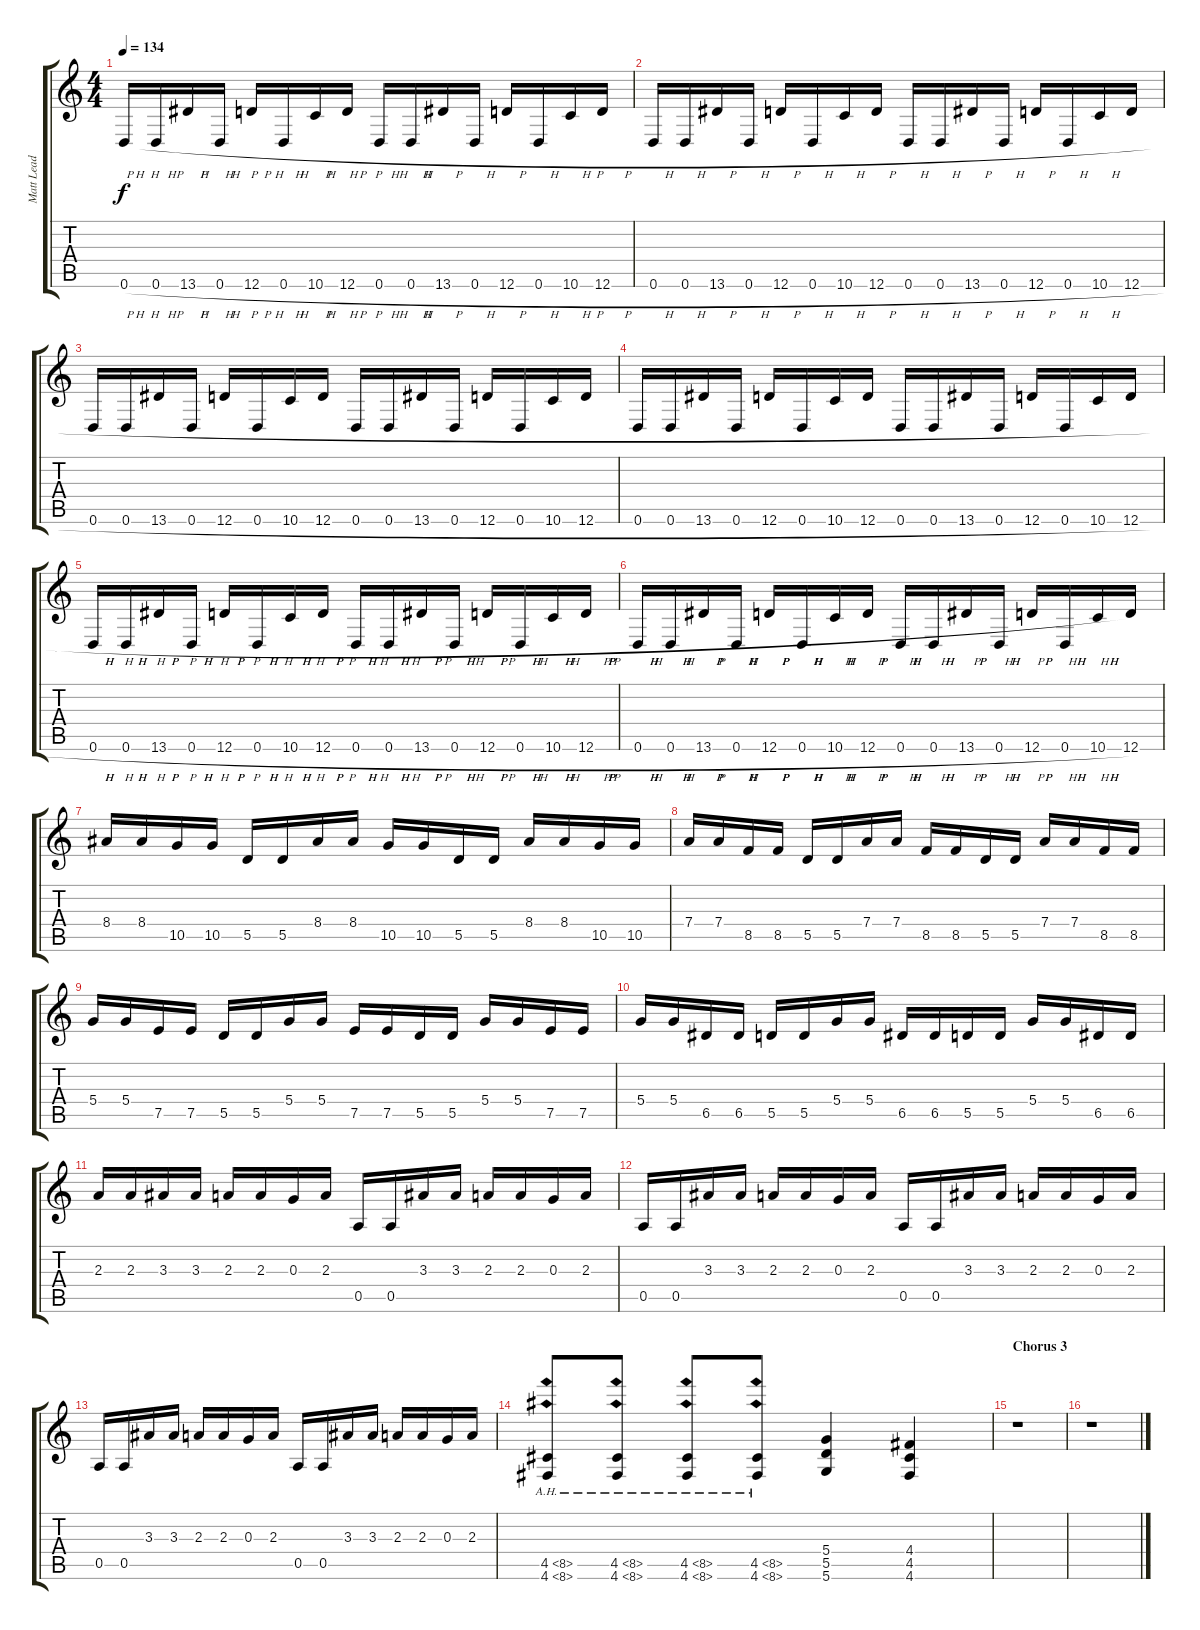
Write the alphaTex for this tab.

\track ("Matt Lead Guitar" "Matt Lead ") {instrument overdrivenguitar}
\staff {score tabs}
\tuning (E4 B3 G3 D3 A2 D2) {hide}
\ts (4 4)
\tempo 134
\clef g2
\ks c
0.6{h}.16{dy f} 0.6{h}.16 13.6{h}.16 0.6{h}.16 12.6{h}.16 0.6{h}.16 10.6{h}.16 12.6{h}.16 0.6{h}.16 0.6{h}.16 13.6{h}.16 0.6{h}.16 12.6{h}.16 0.6{h}.16 10.6{h}.16 12.6{h}.16 |
0.6{h}.16 0.6{h}.16 13.6{h}.16 0.6{h}.16 12.6{h}.16 0.6{h}.16 10.6{h}.16 12.6{h}.16 0.6{h}.16 0.6{h}.16 13.6{h}.16 0.6{h}.16 12.6{h}.16 0.6{h}.16 10.6{h}.16 12.6{h}.16 |
0.6{h}.16 0.6{h}.16 13.6{h}.16 0.6{h}.16 12.6{h}.16 0.6{h}.16 10.6{h}.16 12.6{h}.16 0.6{h}.16 0.6{h}.16 13.6{h}.16 0.6{h}.16 12.6{h}.16 0.6{h}.16 10.6{h}.16 12.6{h}.16 |
0.6{h}.16 0.6{h}.16 13.6{h}.16 0.6{h}.16 12.6{h}.16 0.6{h}.16 10.6{h}.16 12.6{h}.16 0.6{h}.16 0.6{h}.16 13.6{h}.16 0.6{h}.16 12.6{h}.16 0.6{h}.16 10.6{h}.16 12.6{h}.16 |
0.6{h}.16 0.6{h}.16 13.6{h}.16 0.6{h}.16 12.6{h}.16 0.6{h}.16 10.6{h}.16 12.6{h}.16 0.6{h}.16 0.6{h}.16 13.6{h}.16 0.6{h}.16 12.6{h}.16 0.6{h}.16 10.6{h}.16 12.6{h}.16 |
0.6{h}.16 0.6{h}.16 13.6{h}.16 0.6{h}.16 12.6{h}.16 0.6{h}.16 10.6{h}.16 12.6{h}.16 0.6{h}.16 0.6{h}.16 13.6{h}.16 0.6{h}.16 12.6{h}.16 0.6{h}.16 10.6{h}.16 12.6.16 |
8.4.16 8.4.16 10.5.16 10.5.16 5.5.16 5.5.16 8.4.16 8.4.16 10.5.16 10.5.16 5.5.16 5.5.16 8.4.16 8.4.16 10.5.16 10.5.16 |
7.4.16 7.4.16 8.5.16 8.5.16 5.5.16 5.5.16 7.4.16 7.4.16 8.5.16 8.5.16 5.5.16 5.5.16 7.4.16 7.4.16 8.5.16 8.5.16 |
5.4.16 5.4.16 7.5.16 7.5.16 5.5.16 5.5.16 5.4.16 5.4.16 7.5.16 7.5.16 5.5.16 5.5.16 5.4.16 5.4.16 7.5.16 7.5.16 |
5.4.16 5.4.16 6.5.16 6.5.16 5.5.16 5.5.16 5.4.16 5.4.16 6.5.16 6.5.16 5.5.16 5.5.16 5.4.16 5.4.16 6.5.16 6.5.16 |
2.3.16 2.3.16 3.3.16 3.3.16 2.3.16 2.3.16 0.3.16 2.3.16 0.5.16 0.5.16 3.3.16 3.3.16 2.3.16 2.3.16 0.3.16 2.3.16 |
0.5.16 0.5.16 3.3.16 3.3.16 2.3.16 2.3.16 0.3.16 2.3.16 0.5.16 0.5.16 3.3.16 3.3.16 2.3.16 2.3.16 0.3.16 2.3.16 |
0.5.16 0.5.16 3.3.16 3.3.16 2.3.16 2.3.16 0.3.16 2.3.16 0.5.16 0.5.16 3.3.16 3.3.16 2.3.16 2.3.16 0.3.16 2.3.16 |
(4.5{ah 4} 4.6{ah 4}).8 (4.5{ah 4} 4.6{ah 4}).8 (4.5{ah 4} 4.6{ah 4}).8 (4.5{ah 4} 4.6{ah 4}).8 (5.4 5.5 5.6).4 (4.4 4.5 4.6).4 |
\section ("" "Chorus 3")
r.1 |
r.1
